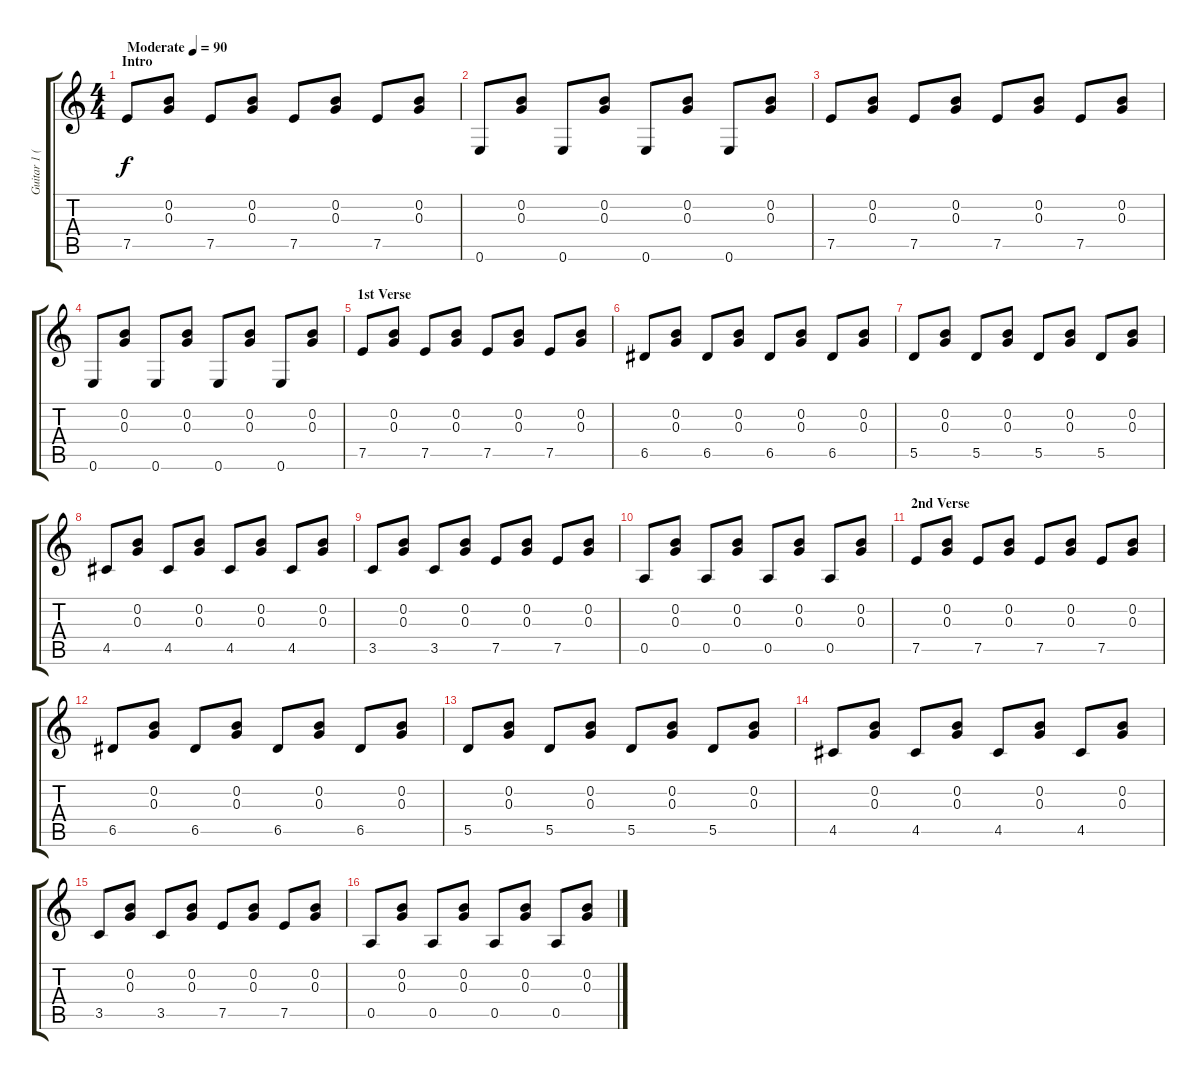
\track ("Guitar 1 (Dave)" "Guitar 1 (") {instrument overdrivenguitar}
\staff {score tabs}
\tuning (E4 B3 G3 D3 A2 E2) {hide}
\ts (4 4)
\section ("" "Intro")
\tempo (90 "Moderate")
\clef g2
\ks c
7.5.8{dy f instrument overdrivenguitar} (0.2 0.3).8 7.5.8 (0.2 0.3).8 7.5.8 (0.2 0.3).8 7.5.8 (0.2 0.3).8 |
0.6.8 (0.2 0.3).8 0.6.8 (0.2 0.3).8 0.6.8 (0.2 0.3).8 0.6.8 (0.2 0.3).8 |
7.5.8 (0.2 0.3).8 7.5.8 (0.2 0.3).8 7.5.8 (0.2 0.3).8 7.5.8 (0.2 0.3).8 |
0.6.8 (0.2 0.3).8 0.6.8 (0.2 0.3).8 0.6.8 (0.2 0.3).8 0.6.8 (0.2 0.3).8 |
\section ("" "1st Verse")
7.5.8 (0.2 0.3).8 7.5.8 (0.2 0.3).8 7.5.8 (0.2 0.3).8 7.5.8 (0.2 0.3).8 |
6.5.8 (0.2 0.3).8 6.5.8 (0.2 0.3).8 6.5.8 (0.2 0.3).8 6.5.8 (0.2 0.3).8 |
5.5.8 (0.2 0.3).8 5.5.8 (0.2 0.3).8 5.5.8 (0.2 0.3).8 5.5.8 (0.2 0.3).8 |
4.5.8 (0.2 0.3).8 4.5.8 (0.2 0.3).8 4.5.8 (0.2 0.3).8 4.5.8 (0.2 0.3).8 |
3.5.8 (0.2 0.3).8 3.5.8 (0.2 0.3).8 7.5.8 (0.2 0.3).8 7.5.8 (0.2 0.3).8 |
0.5.8 (0.2 0.3).8 0.5.8 (0.2 0.3).8 0.5.8 (0.2 0.3).8 0.5.8 (0.2 0.3).8 |
\section ("" "2nd Verse")
7.5.8 (0.2 0.3).8 7.5.8 (0.2 0.3).8 7.5.8 (0.2 0.3).8 7.5.8 (0.2 0.3).8 |
6.5.8 (0.2 0.3).8 6.5.8 (0.2 0.3).8 6.5.8 (0.2 0.3).8 6.5.8 (0.2 0.3).8 |
5.5.8 (0.2 0.3).8 5.5.8 (0.2 0.3).8 5.5.8 (0.2 0.3).8 5.5.8 (0.2 0.3).8 |
4.5.8 (0.2 0.3).8 4.5.8 (0.2 0.3).8 4.5.8 (0.2 0.3).8 4.5.8 (0.2 0.3).8 |
3.5.8 (0.2 0.3).8 3.5.8 (0.2 0.3).8 7.5.8 (0.2 0.3).8 7.5.8 (0.2 0.3).8 |
0.5.8 (0.2 0.3).8 0.5.8 (0.2 0.3).8 0.5.8 (0.2 0.3).8 0.5.8 (0.2 0.3).8
